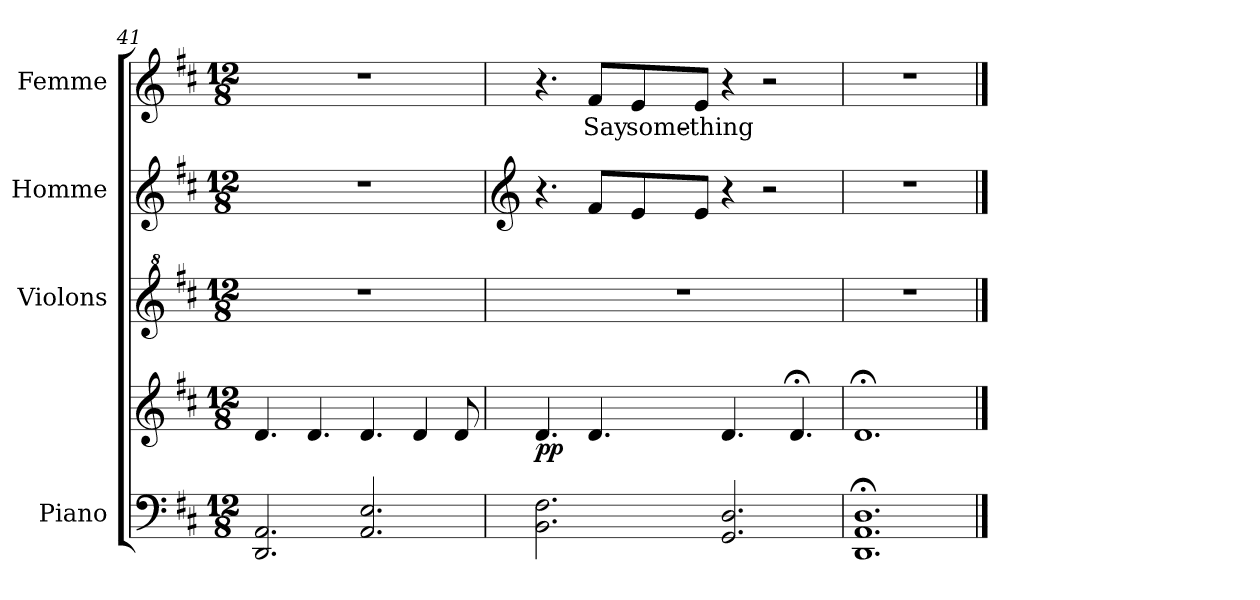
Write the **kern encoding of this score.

**kern	**kern	**dynam	**kern	**kern	**kern	**text
*part4	*part4	*part4	*part3	*part2	*part1	*part1
*staff5	*staff4	*staff4/5	*staff3	*staff2	*staff1	*staff1
*I"Piano	*	*	*I"Violons	*I"Homme	*I"Femme	*
*I'Pia.	*	*	*I'Vlns.	*I'H.	*I'F.	*
*clefF4	*clefG2	*	*clefG^2	*clefG2	*clefG2	*
*k[f#c#]	*k[f#c#]	*	*k[f#c#]	*k[f#c#]	*k[f#c#]	*
*M12/8	*M12/8	*	*M12/8	*M12/8	*M12/8	*
=41	=41	=41	=41	=41	=41	=41
2.DD/ 2.AA/	4.d/	.	1.r	1.r	1.r	.
.	4.d/	.	.	.	.	.
2.AA/ 2.E/	4.d/	.	.	.	.	.
.	4d/	.	.	.	.	.
.	8d/	.	.	.	.	.
=42	=42	=42	=42	=42	=42	=42
*	*	*	*	*clefG2	*	*
!	!	!LO:DY:b	!	!	!	!
2.BB\ 2.F#\	4.d/	pp	1.r	4.r	4.r	.
.	4.d/	.	.	8f#/L	8f#/L	Say
.	.	.	.	8e/	8e/	some-
.	.	.	.	8e/J	8e/J	-thing
2.GG/ 2.D/	4.d/	.	.	4r	4r	.
.	.	.	.	2r	2r	.
.	4.d;</	.	.	.	.	.
=43	=43	=43	=43	=43	=43	=43
1.DD;< 1.AA;< 1.D;<	1.d;<	.	1.r	1.r	1.r	.
==	==	==	==	==	==	==
*-	*-	*-	*-	*-	*-	*-
